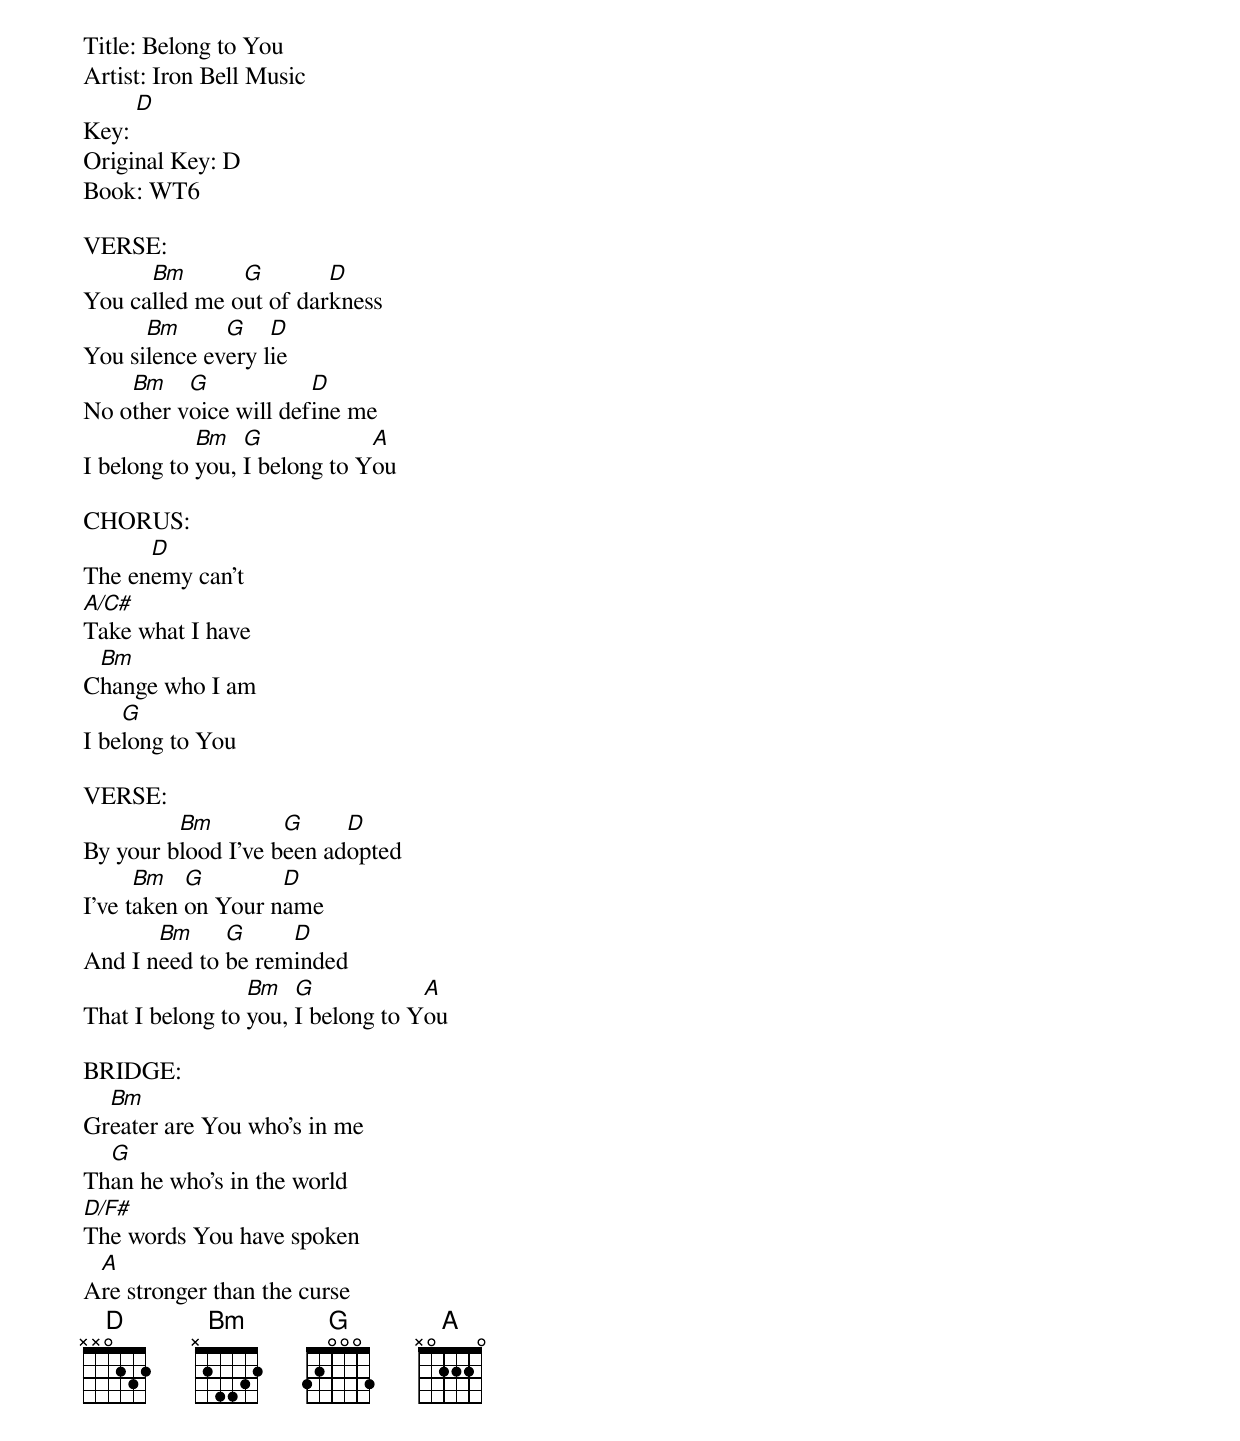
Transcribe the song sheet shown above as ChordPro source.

Title: Belong to You
Artist: Iron Bell Music
Key: [D]
Original Key: D
Book: WT6

VERSE:
You ca[Bm]lled me o[G]ut of dar[D]kness
You si[Bm]lence ev[G]ery l[D]ie
No o[Bm]ther v[G]oice will def[D]ine me
I belong to [Bm]you, [G]I belong to Y[A]ou

CHORUS:
The en[D]emy can’t
[A/C#]Take what I have
C[Bm]hange who I am
I be[G]long to You

VERSE:
By your b[Bm]lood I've b[G]een ad[D]opted
I’ve t[Bm]aken [G]on Your n[D]ame
And I n[Bm]eed to [G]be rem[D]inded
That I belong to [Bm]you, [G]I belong to Y[A]ou

BRIDGE:
Gr[Bm]eater are You who's in me
Th[G]an he who’s in the world
[D/F#]The words You have spoken
A[A]re stronger than the curse
